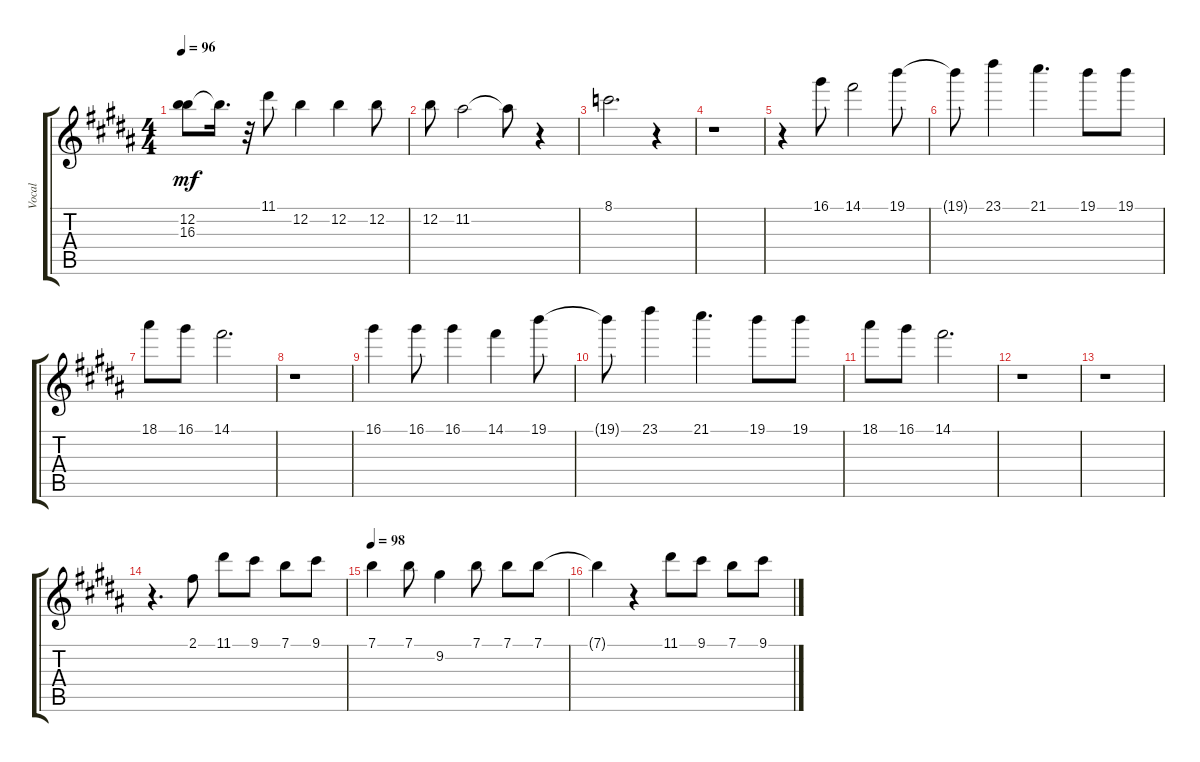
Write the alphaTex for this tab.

\track ("Vocal" "Vocal") {instrument electricguitarclean}
\staff {score tabs}
\tuning (E4 B3 G3 D3 A2 E2) {hide}
\ts (4 4)
\tempo 96
\clef g2
\ks b
(12.2 16.3{t}).8{dy mf} 12.2{t}.16{d} r.32 11.1.8 12.2.4 12.2.4 12.2.8 |
12.2.8 11.2.2 11.2{t}.8 r.4 |
8.1.2{d} r.4 |
r.1 |
r.4 16.1.8 14.1.2 19.1.8 |
19.1{t}.8 23.1.4 21.1.4{d} 19.1.8 19.1.8 |
18.1.8 16.1.8 14.1.2{d} |
r.1 |
16.1.4 16.1.8 16.1.4 14.1.4 19.1.8 |
19.1{t}.8 23.1.4 21.1.4{d} 19.1.8 19.1.8 |
18.1.8 16.1.8 14.1.2{d} |
r.1 |
r.1 |
r.4{d} 2.1.8 11.1.8 9.1.8 7.1.8 9.1.8 |
\tempo 98
7.1.4 7.1.8 9.2.4 7.1.8 7.1.8 7.1.8 |
7.1{t}.4 r.4 11.1.8 9.1.8 7.1.8 9.1.8
